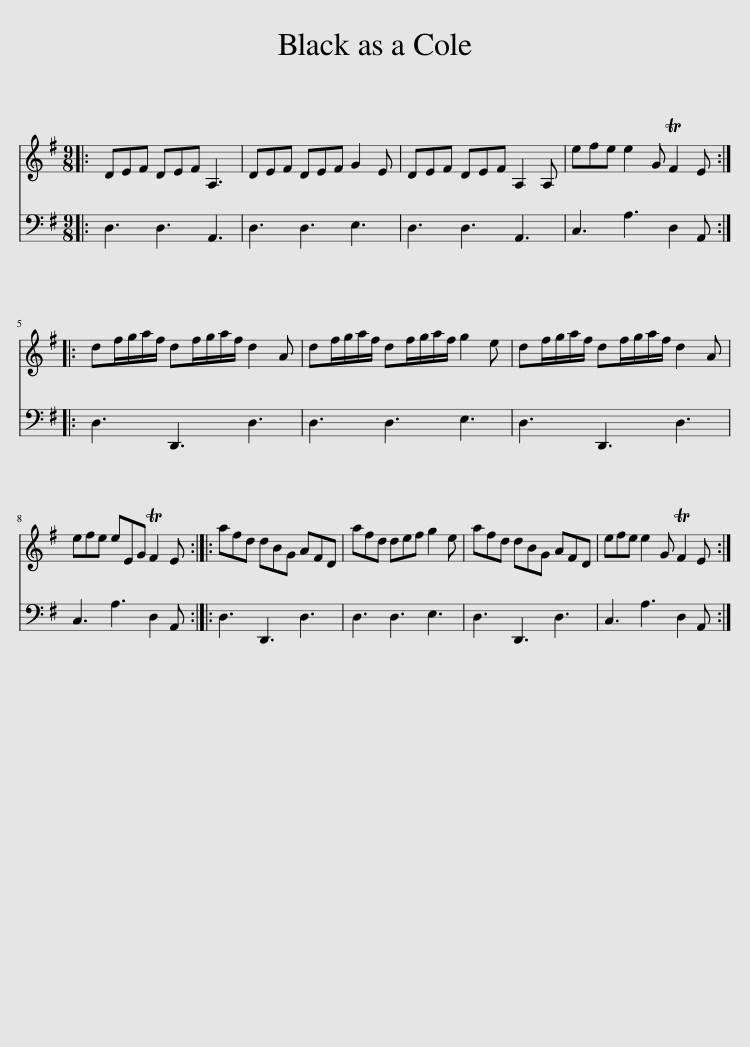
X:1
%%score 1 2
L:1/8
M:9/8
I:linebreak $
K:G
V:1 treble
V:2 bass
V:1
|: DEF DEF A,3 | DEF DEF G2 E | DEF DEF A,2 A, | efe e2 G TF2 E ::$ df/g/a/f/ df/g/a/f/ d2 A | %5
 df/g/a/f/ df/g/a/f/ g2 e | df/g/a/f/ df/g/a/f/ d2 A |$ efe eEG TF2 E :: afd dBG AFD | afd def g2 e | %10
 afd dBG AFD | efe e2 G TF2 E :| %12
V:2
|: D,3 D,3 A,,3 | D,3 D,3 E,3 | D,3 D,3 A,,3 | C,3 A,3 D,2 A,, ::$ D,3 D,,3 D,3 | %5
 D,3 D,3 E,3 | D,3 D,,3 D,3 |$ C,3 A,3 D,2 A,, :: D,3 D,,3 D,3 | D,3 D,3 E,3 | %10
 D,3 D,,3 D,3 | C,3 A,3 D,2 A,, :| %12
